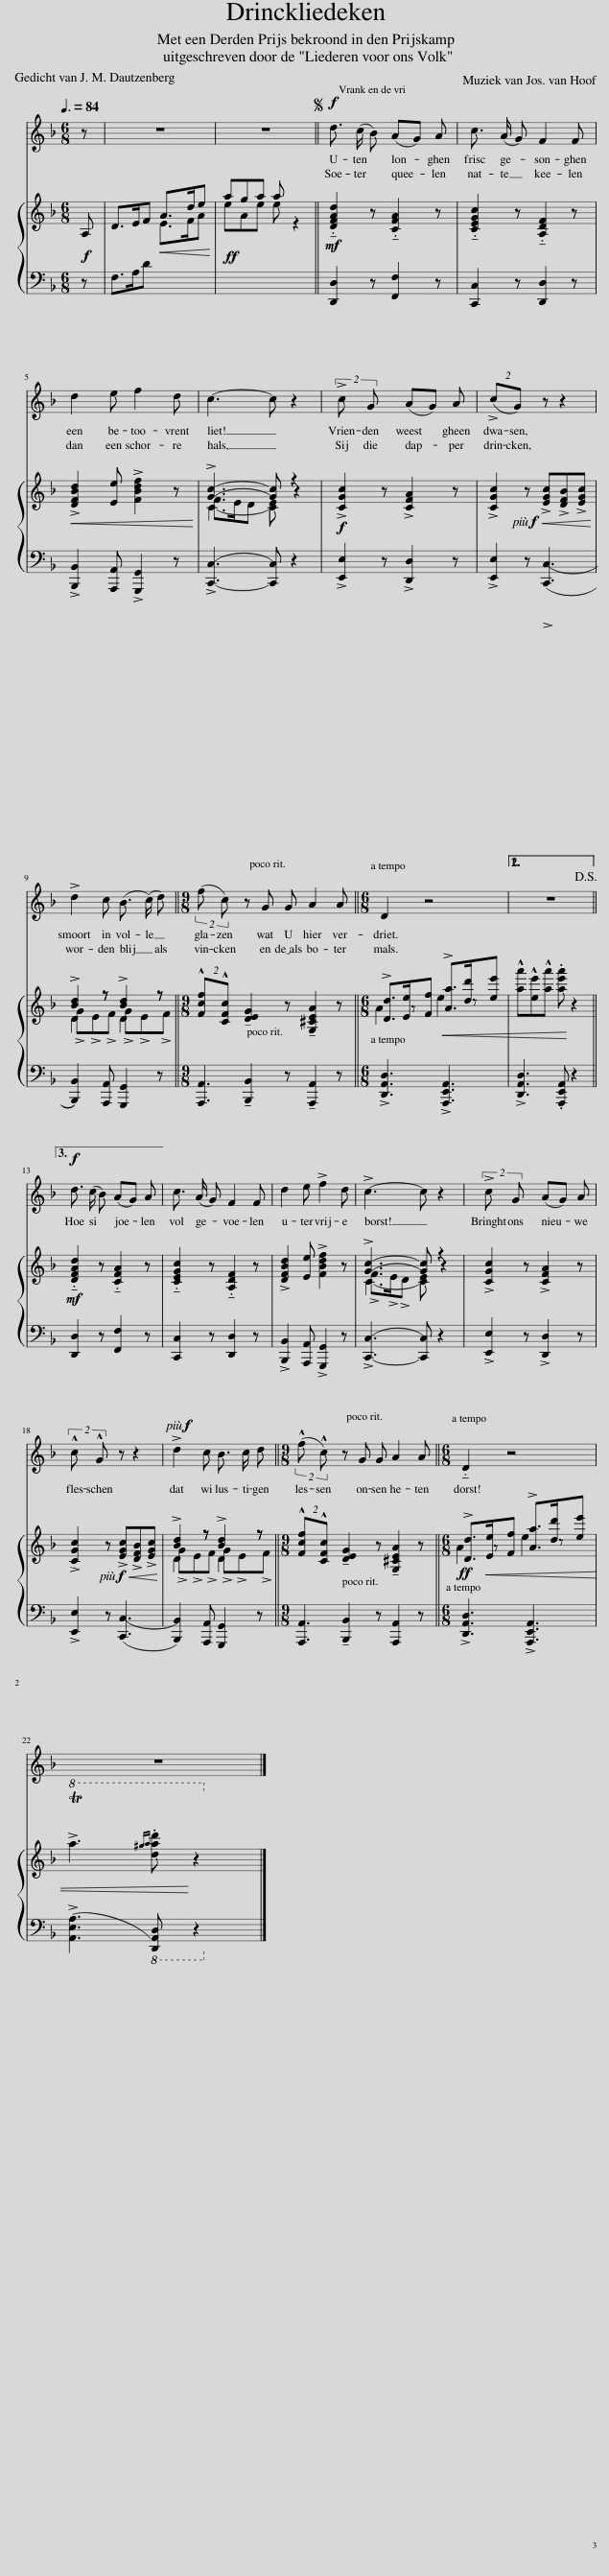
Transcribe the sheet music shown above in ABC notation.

X:1
%%score 1 { ( 2 4 5 ) | 3 }
L:1/8
Q:3/8=84
M:6/8
I:linebreak $
K:F
V:1 treble
V:2 treble
V:4 treble
V:5 treble
V:3 bass
V:1
 z | z6 | z6 ||S!f! d3/2 (c/ B) (AG) A | c3/2 (A/ G) F2 F |$ %5
 d2 e f2 d | c3- c z2 | (2:3:2!>!c G (AG) A | (2:3:2(!>!cG) z z2 |$ !>!d2 c (B3/2 (c/) d) || %10
[M:9/8] (2:3:2(f c) z G G A2 A ||[M:6/8] D2 z4 |1 z6!D.S.! ||3$!f! d3/2 (c/ B) (AG) A || c3/2 (A/ G) F2 F | %15
 d2 e !>!f2 d | !>!c3- c z2 | (2:3:2!>!c G (AG) A |$ (2:3:2!^!c !^!G z z2 |!f! !>!d2 c B3/2 c/ d || %20
[M:9/8] (2:3:2(!^!f !^!c) z G G A2 A ||[M:6/8] !tenuto!.D2 z4 |$ z6 |] %23
V:2
 A, | D>EF!<(! A>de!<)! | aga a z2 ||!mf! !tenuto!.[DFAd]2 z !tenuto!.[CFA]2 z | !tenuto!.[CEGc]2 z !tenuto!.[A,DF]2 z |$ %5
!<(! !>![DFBd]2 [Ee] !>![FBdf]2 z!<)! | (!>![Gc-]3 [Gc]) z2 |!f! !>![CGc]2 z !>![CFA]2 z | !>![CGc]2!f! z!<(! !>![EGc]!>![DFB]!>![EGc]!<)! |$ !>![Bd]2 z !>![Bd]2 z || %10
[M:9/8] (2:3:2!^![Fcf]!^![CFc] !tenuto![DEG]2 z !tenuto![G,^CEA]2 z ||[M:6/8] !>![Dd]>[Ee][Ff]!<(! !>![Aa]>[dd'][ee'] |1 !^![aa']!^![ee']!^![aa'] .[ae'a']!<)! z2 ||3$!mf! !tenuto!.[DFAd]2 z !tenuto!.[CFA]2 z || !tenuto!.[CEGc]2 z !tenuto!.[A,DF]2 z | %15
 !>![DFBd]2 [Ee] !>![FBdf]2 z | (!>![Gc-]3 [Gc]) z2 | !>![CGc]2 z !>![CFA]2 z |$ !>![CGc]2 z!f!!<(! !>![EGc]!>![DFB]!>![EGc]!<)! | !>![Bd]2 z !>![Bd]2 z || %20
[M:9/8] (2:3:2!^![Fcf]!^![CFc] !tenuto![DEG]2 z !tenuto![G,^CEA]2 z ||[M:6/8]!ff! !>![Dd]>!<(![Ee][Ff] !>![Aa]>[dd'][ee'] |$!8va(! !>!Ta'3{^g'a'} .[d'a'd'']!<)! z2!8va)! |] %23
V:3
!f!!f! z | F,>A,D x x2 |!ff! x6 ||!mf! [D,,D,]2 z [F,,F,]2 z | [C,,C,]2 z [D,,D,]2 z |$ %5
!<(! !>![B,,,B,,]2 [A,,,A,,] !>![G,,,G,,]2 z!<)! | (!>![C,,-C,]3 [C,,C,]) z2 |!f! !>![E,,E,]2 z !>![D,,D,]2 z | !>![E,,E,]2 z!f!!<(! ((!>![C,,C,]3!<)! |$ [B,,,B,,]2)) [A,,,A,,] [G,,,G,,]2 z || %10
[M:9/8] [A,,,A,,]3 !tenuto![B,,,B,,]2 z !tenuto![A,,,A,,]2 z ||[M:6/8] !>![D,,A,,D,]3!<(! !>![A,,,E,,A,,]3 |1 !>![D,,A,,D,]3 .[A,,,E,,A,,]!<)! z2 ||3$!mf! [D,,D,]2 z [F,,F,]2 z || [C,,C,]2 z [D,,D,]2 z | %15
 !>![B,,,B,,]2 [A,,,A,,] !>![G,,,G,,]2 z | (!>![C,,-C,]3 [C,,C,]) z2 | !>![E,,E,]2 z !>![D,,D,]2 z |$ !>![E,,E,]2 z!f!!<(! (([C,,C,]3!<)! | [B,,,B,,]2)) [A,,,A,,] [G,,,G,,]2 z || %20
[M:9/8] [A,,,A,,]3 !tenuto![B,,,B,,]2 z [A,,,A,,]2 z ||[M:6/8]!ff!!<(! !>![D,,A,,D,]3 !>![A,,,E,,A,,]3 |$ (!>![A,,E,A,]3!8vb(! [D,,,A,,,D,,]) z2!<)!!8vb)! |] %23
V:4
 x | x3 E>FA | eAe e x2 || x6 | x6 |$ %5
 x6 | C3- C x2 | x6 | x6 |$ !>!G!>!E!>!F !>!G!>!E!>!F || %10
[M:9/8] x9 ||[M:6/8] A2 z e2 z |1 x6 ||3$ x6 || x6 | %15
 x6 | C3- C x2 | x6 |$ x6 | !>!G!>!E!>!F !>!G!>!E!>!F || %20
[M:9/8] x9 ||[M:6/8] A2 z e2 z |$!8va(! x6!8va)! |] %23
V:5
 x | x6 | x6 || x6 | x6 |$ %5
 x6 | F>ED E z2 | x6 | x6 |$ D2 z D2 z || %10
[M:9/8] x9 ||[M:6/8] x6 |1 x6 ||3$ x6 || x6 | %15
 x6 | !>!F>!>!E!>!D E z2 | x6 |$ x6 | D2 z D2 z || %20
[M:9/8] x9 ||[M:6/8] x6 |$!8va(! x6!8va)! |] %23
